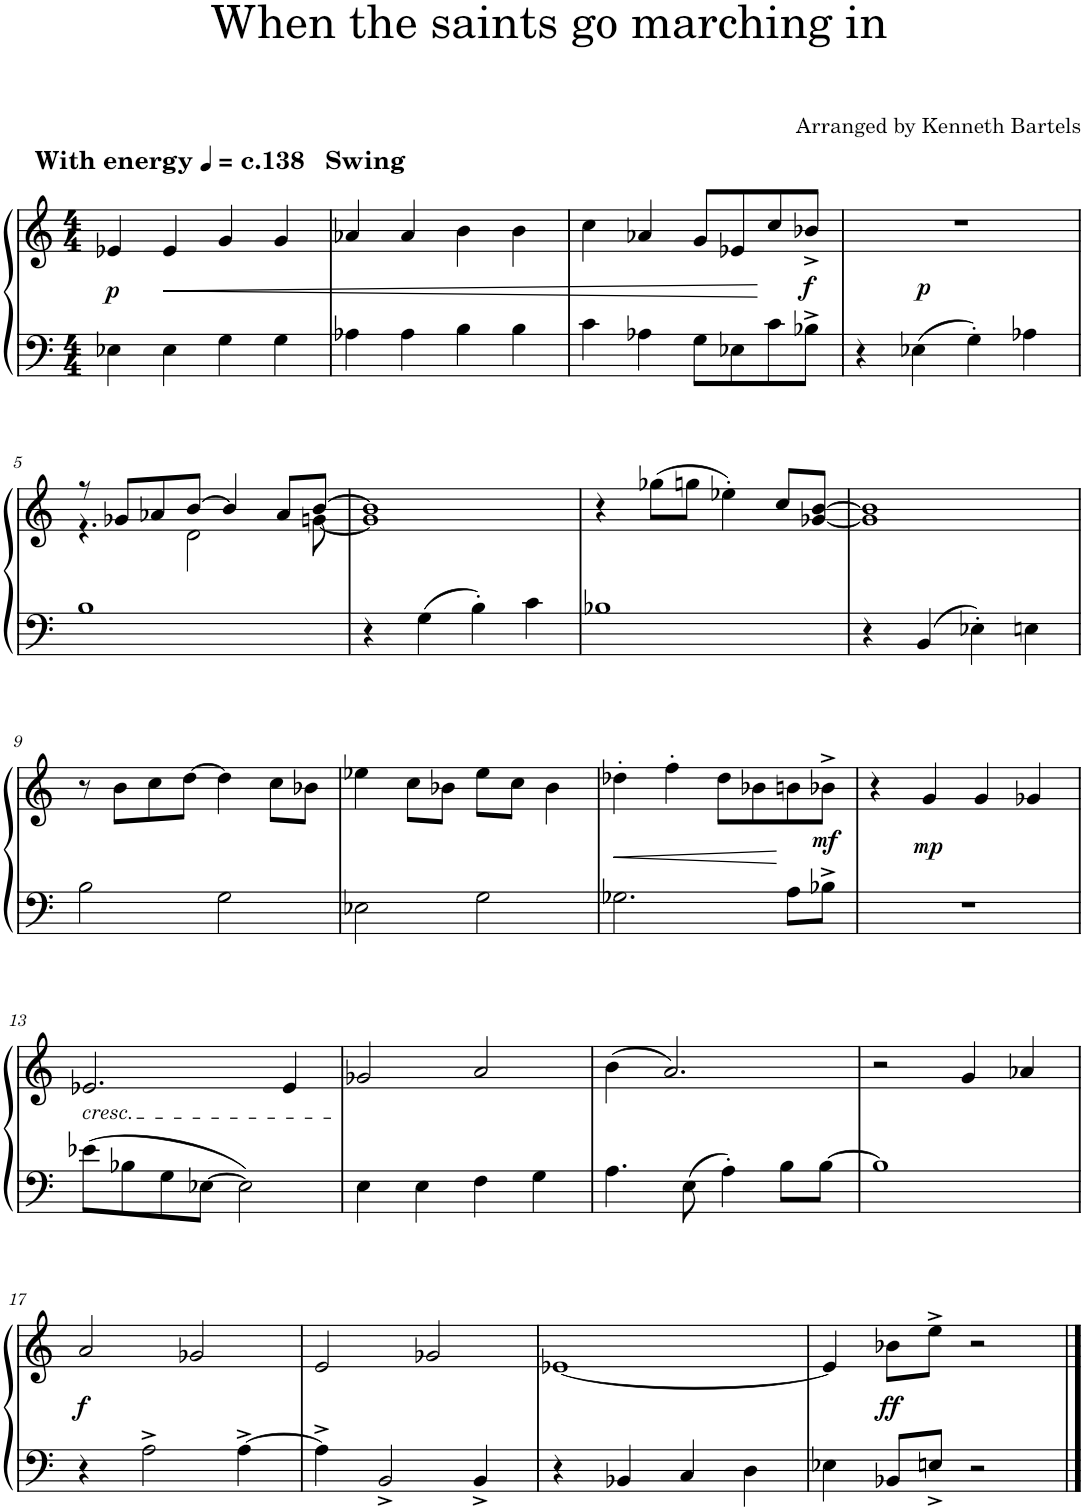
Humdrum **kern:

**kern	**kern	**dynam
*part1	*part1	*part1
*staff2	*staff1	*staff1/2
*I"Piano	*	*
*I'Pno.	*	*
*clefF4	*clefG2	*
*k[]	*k[]	*
*M4/4	*M4/4	*
=1	=1	=1
!	!LO:TX:a:B:t=With energy	!
!	!LO:TX:a:B:t=c.138	!
!	!LO:TX:a:B:t=Swing	!
!	!	!LO:DY:b
4E-X\	4e-X/	p
!	!	!LO:HP:b
4E-\	4e-/	<
4G\	4g/	.
4G\	4g/	.
=2	=2	=2
4A-X\	4a-X/	.
4A-\	4a-/	.
4B\	4b\	.
4B\	4b\	.
=3	=3	=3
4c\	4cc\	.
4A-X\	4a-X/	.
8G\L	8g/L	.
8E-X\	8e-X/	.
8c\	8cc/	[
!	!	!LO:DY:b
8B-X^\J	8b-X^/J	f
=4	=4	=4
4r	1r	.
!	!	!LO:DY:a=2
4E-X\	.	p
4G'\	.	.
4A-X\	.	.
!!LO:LB:g=z
=5	=5	=5
*	*^	*
1B	8r	4.r	.
.	8g-X/L	.	.
.	8a-X/	.	.
.	[8b/J	2d\	.
.	4b/]	.	.
.	8a-/L	.	.
.	[8b/J	[8gn\	.
=6	=6	=6	=6
4r	1b]	1g]	.
4G\	.	.	.
4B'\	.	.	.
4c\	.	.	.
*	*v	*v	*
=7	=7	=7
1B-X	4r	.
.	(8gg-X\L	.
.	8ggn\J	.
.	4ee-X'\)	.
.	8cc/L	.
.	[8g-X/ [8b/J	.
=8	=8	=8
4r	1g-] 1b]	.
4BB/	.	.
4E-X'\	.	.
4En\	.	.
!!LO:LB:g=z
=9	=9	=9
2B\	8r	.
.	8b\L	.
.	8cc\	.
.	[8dd\J	.
2G\	4dd\]	.
.	8cc\L	.
.	8b-X\J	.
=10	=10	=10
2E-X\	4ee-X\	.
.	8cc\L	.
.	8b-X\J	.
2G\	8ee-\L	.
.	8cc\J	.
.	4b-\	.
=11	=11	=11
!	!	!LO:HP:b
2.G-X\	4dd-X'\	<
.	4ff'\	.
.	8dd-\L	.
.	8b-X\	.
8A\L	8bn\	[
!	!	!LO:DY:b
8B-X^\J	8b-X^\J	mf
=12	=12	=12
1r	4r	.
!	!	!LO:DY:b
.	4g/	mp
.	4g/	.
.	4g-X/	.
!!LO:LB:g=z
=13	=13	=13
!	!LO:TX:b:i:t=cresc.	!
8e-X\L	2.e-X/	.
8B-X\	.	.
8G\	.	.
[8E-X\J	.	.
2E-\]	.	.
.	4e-/	.
=14	=14	=14
4E\	2g-X/	.
4E\	.	.
4F\	2a/	.
4G\	.	.
=15	=15	=15
4.A\	(4b\	.
.	2.a/)	.
8E\	.	.
4A'\	.	.
8B\L	.	.
[8B\J	.	.
=16	=16	=16
1B]	2r	.
.	4g/	.
.	4a-X/	.
!!LO:LB:g=z
=17	=17	=17
!	!	!LO:DY:b
4r	2a/	f
2A^\	.	.
.	2g-X/	.
[4A^\	.	.
=18	=18	=18
4A^\]	2e/	.
2BB^/	.	.
.	2g-X/	.
4BB^/	.	.
=19	=19	=19
4r	[1e-X	.
4BB-X/	.	.
4C/	.	.
4D\	.	.
=20	=20	=20
4E-X\	4e-/]	.
!	!	!LO:DY:b
8BB-X/L	8b-X\L	ff
8En^/J	8ee^\J	.
2r	2r	.
==	==	==
*-	*-	*-
